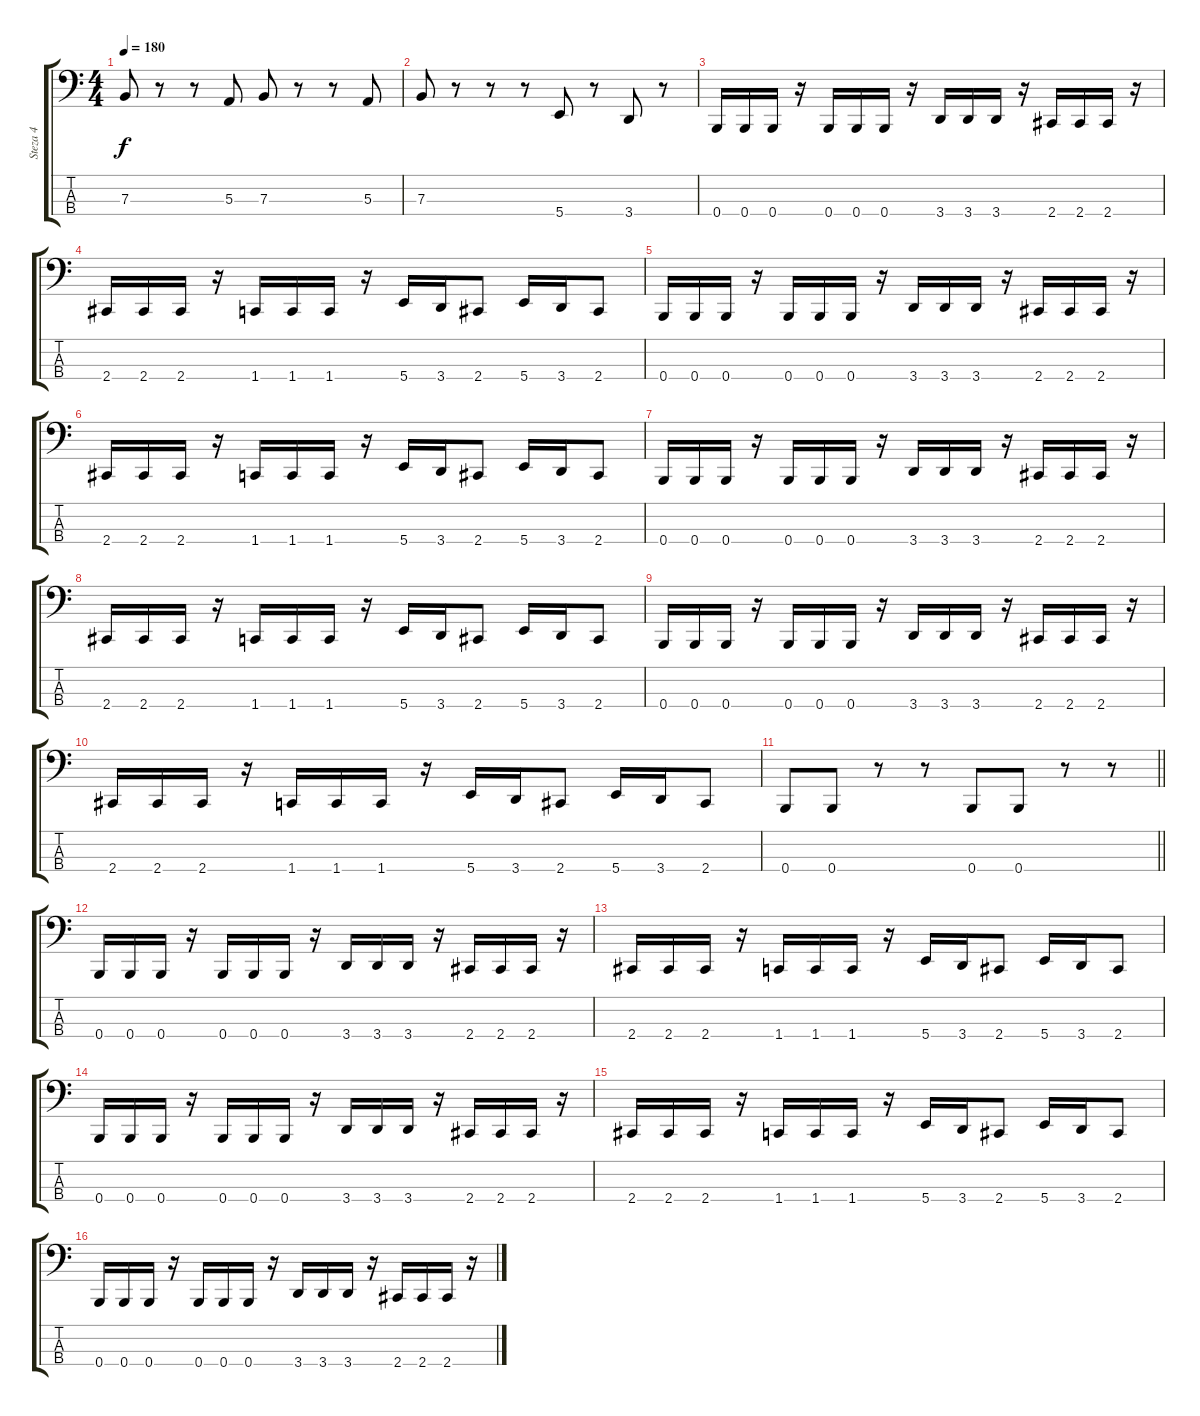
\track ("Steza 4" "Steza 4") {instrument electricbassfinger}
\staff {score tabs}
\tuning (D2 A1 E1 B0) {hide}
\ts (4 4)
\tempo 180
\clef f4
\ks c
7.3.8{dy f} r.8 r.8 5.3.8 7.3.8 r.8 r.8 5.3.8 |
7.3.8 r.8 r.8 r.8 5.4.8 r.8 3.4.8 r.8 |
0.4.16 0.4.16 0.4.16 r.16 0.4.16 0.4.16 0.4.16 r.16 3.4.16 3.4.16 3.4.16 r.16 2.4.16 2.4.16 2.4.16 r.16 |
2.4.16 2.4.16 2.4.16 r.16 1.4.16 1.4.16 1.4.16 r.16 5.4.16 3.4.16 2.4.8 5.4.16 3.4.16 2.4.8 |
0.4.16 0.4.16 0.4.16 r.16 0.4.16 0.4.16 0.4.16 r.16 3.4.16 3.4.16 3.4.16 r.16 2.4.16 2.4.16 2.4.16 r.16 |
2.4.16 2.4.16 2.4.16 r.16 1.4.16 1.4.16 1.4.16 r.16 5.4.16 3.4.16 2.4.8 5.4.16 3.4.16 2.4.8 |
0.4.16 0.4.16 0.4.16 r.16 0.4.16 0.4.16 0.4.16 r.16 3.4.16 3.4.16 3.4.16 r.16 2.4.16 2.4.16 2.4.16 r.16 |
2.4.16 2.4.16 2.4.16 r.16 1.4.16 1.4.16 1.4.16 r.16 5.4.16 3.4.16 2.4.8 5.4.16 3.4.16 2.4.8 |
0.4.16 0.4.16 0.4.16 r.16 0.4.16 0.4.16 0.4.16 r.16 3.4.16 3.4.16 3.4.16 r.16 2.4.16 2.4.16 2.4.16 r.16 |
2.4.16 2.4.16 2.4.16 r.16 1.4.16 1.4.16 1.4.16 r.16 5.4.16 3.4.16 2.4.8 5.4.16 3.4.16 2.4.8 |
\barLineRight lightlight
0.4.8 0.4.8 r.8 r.8 0.4.8 0.4.8 r.8 r.8 |
\section ("" "")
0.4.16 0.4.16 0.4.16 r.16 0.4.16 0.4.16 0.4.16 r.16 3.4.16 3.4.16 3.4.16 r.16 2.4.16 2.4.16 2.4.16 r.16 |
2.4.16 2.4.16 2.4.16 r.16 1.4.16 1.4.16 1.4.16 r.16 5.4.16 3.4.16 2.4.8 5.4.16 3.4.16 2.4.8 |
0.4.16 0.4.16 0.4.16 r.16 0.4.16 0.4.16 0.4.16 r.16 3.4.16 3.4.16 3.4.16 r.16 2.4.16 2.4.16 2.4.16 r.16 |
2.4.16 2.4.16 2.4.16 r.16 1.4.16 1.4.16 1.4.16 r.16 5.4.16 3.4.16 2.4.8 5.4.16 3.4.16 2.4.8 |
0.4.16 0.4.16 0.4.16 r.16 0.4.16 0.4.16 0.4.16 r.16 3.4.16 3.4.16 3.4.16 r.16 2.4.16 2.4.16 2.4.16 r.16
